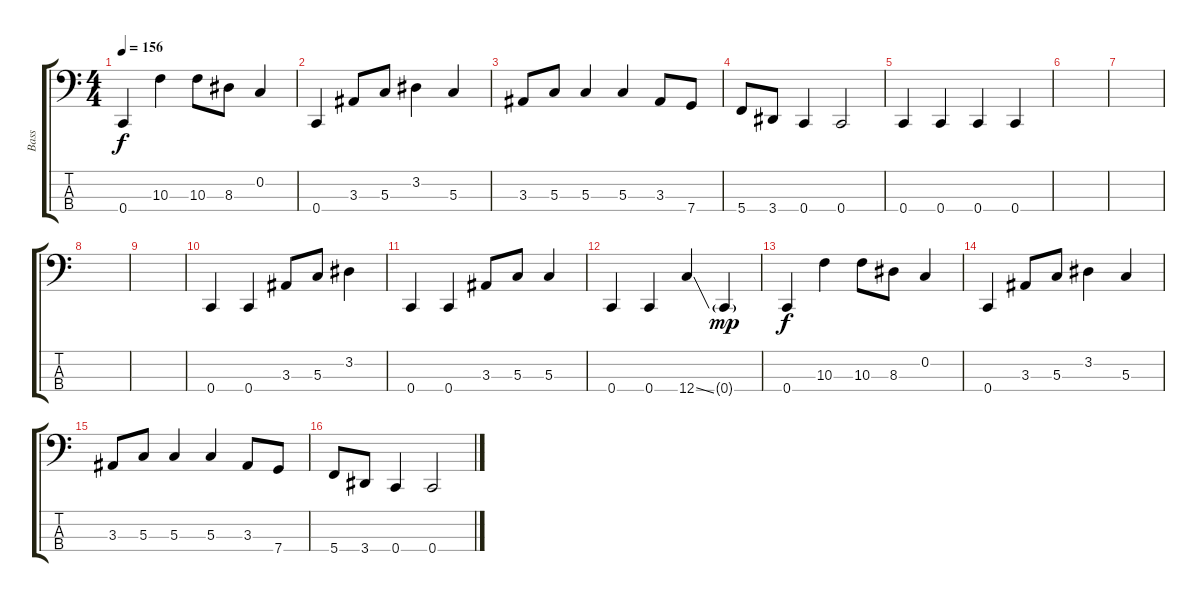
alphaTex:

\track ("Bass" "Bass") {instrument electricbasspick}
\staff {score tabs}
\tuning (F2 C2 G1 C1) {hide}
\ts (4 4)
\tempo 156
\clef f4
\ks c
0.4.4{dy f} 10.3.4 10.3.8 8.3.8 0.2.4 |
0.4.4 3.3.8 5.3.8{beam Up} 3.2.4 5.3.4 |
3.3.8 5.3.8 5.3.4 5.3.4 3.3.8 7.4.8 |
5.4.8 3.4.8 0.4.4 0.4.2 |
0.4.4 0.4.4 0.4.4 0.4.4 |
|
|
|
|
0.4.4 0.4.4 3.3.8 5.3.8 3.2.4 |
0.4.4 0.4.4 3.3.8 5.3.8 5.3.4 |
0.4.4 0.4.4 12.4{ss}.4 0.4{g}.4{dy mp} |
0.4.4{dy f} 10.3.4 10.3.8 8.3.8 0.2.4 |
0.4.4 3.3.8 5.3.8{beam Up} 3.2.4 5.3.4 |
3.3.8 5.3.8 5.3.4 5.3.4 3.3.8 7.4.8 |
5.4.8 3.4.8 0.4.4 0.4.2
